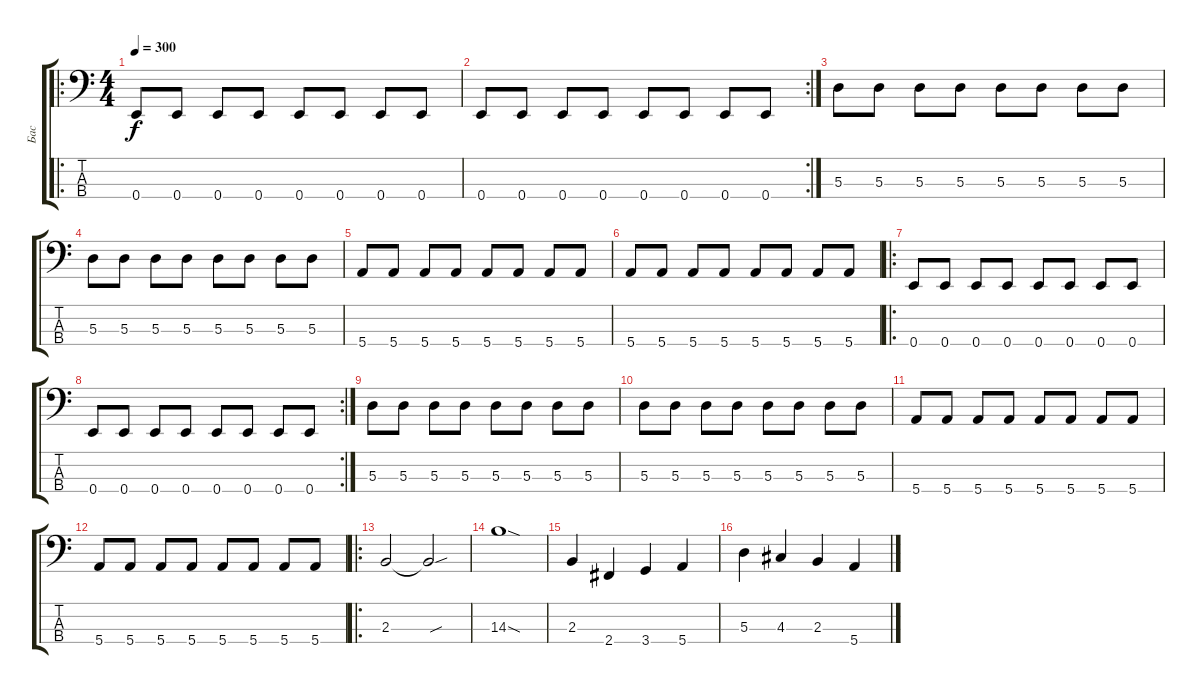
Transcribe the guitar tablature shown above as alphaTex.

\track ("Бас" "Бас") {instrument electricbasspick}
\staff {score tabs}
\tuning (G2 D2 A1 E1) {hide}
\ro
\ts (4 4)
\tempo 300
\clef f4
\ks c
0.4.8{dy f} 0.4.8 0.4.8 0.4.8 0.4.8 0.4.8 0.4.8 0.4.8 |
\rc 2
0.4.8 0.4.8 0.4.8 0.4.8 0.4.8 0.4.8 0.4.8 0.4.8 |
5.3.8 5.3.8 5.3.8 5.3.8 5.3.8 5.3.8 5.3.8 5.3.8 |
5.3.8 5.3.8 5.3.8 5.3.8 5.3.8 5.3.8 5.3.8 5.3.8 |
5.4.8 5.4.8 5.4.8 5.4.8 5.4.8 5.4.8 5.4.8 5.4.8 |
5.4.8 5.4.8 5.4.8 5.4.8 5.4.8 5.4.8 5.4.8 5.4.8 |
\ro
0.4.8 0.4.8 0.4.8 0.4.8 0.4.8 0.4.8 0.4.8 0.4.8 |
\rc 2
0.4.8 0.4.8 0.4.8 0.4.8 0.4.8 0.4.8 0.4.8 0.4.8 |
5.3.8 5.3.8 5.3.8 5.3.8 5.3.8 5.3.8 5.3.8 5.3.8 |
5.3.8 5.3.8 5.3.8 5.3.8 5.3.8 5.3.8 5.3.8 5.3.8 |
5.4.8 5.4.8 5.4.8 5.4.8 5.4.8 5.4.8 5.4.8 5.4.8 |
5.4.8 5.4.8 5.4.8 5.4.8 5.4.8 5.4.8 5.4.8 5.4.8 |
\ro
2.3.2 2.3{sou t}.2 |
14.3{sod}.1 |
2.3.4 2.4.4 3.4.4 5.4.4 |
5.3.4 4.3.4 2.3.4 5.4.4
